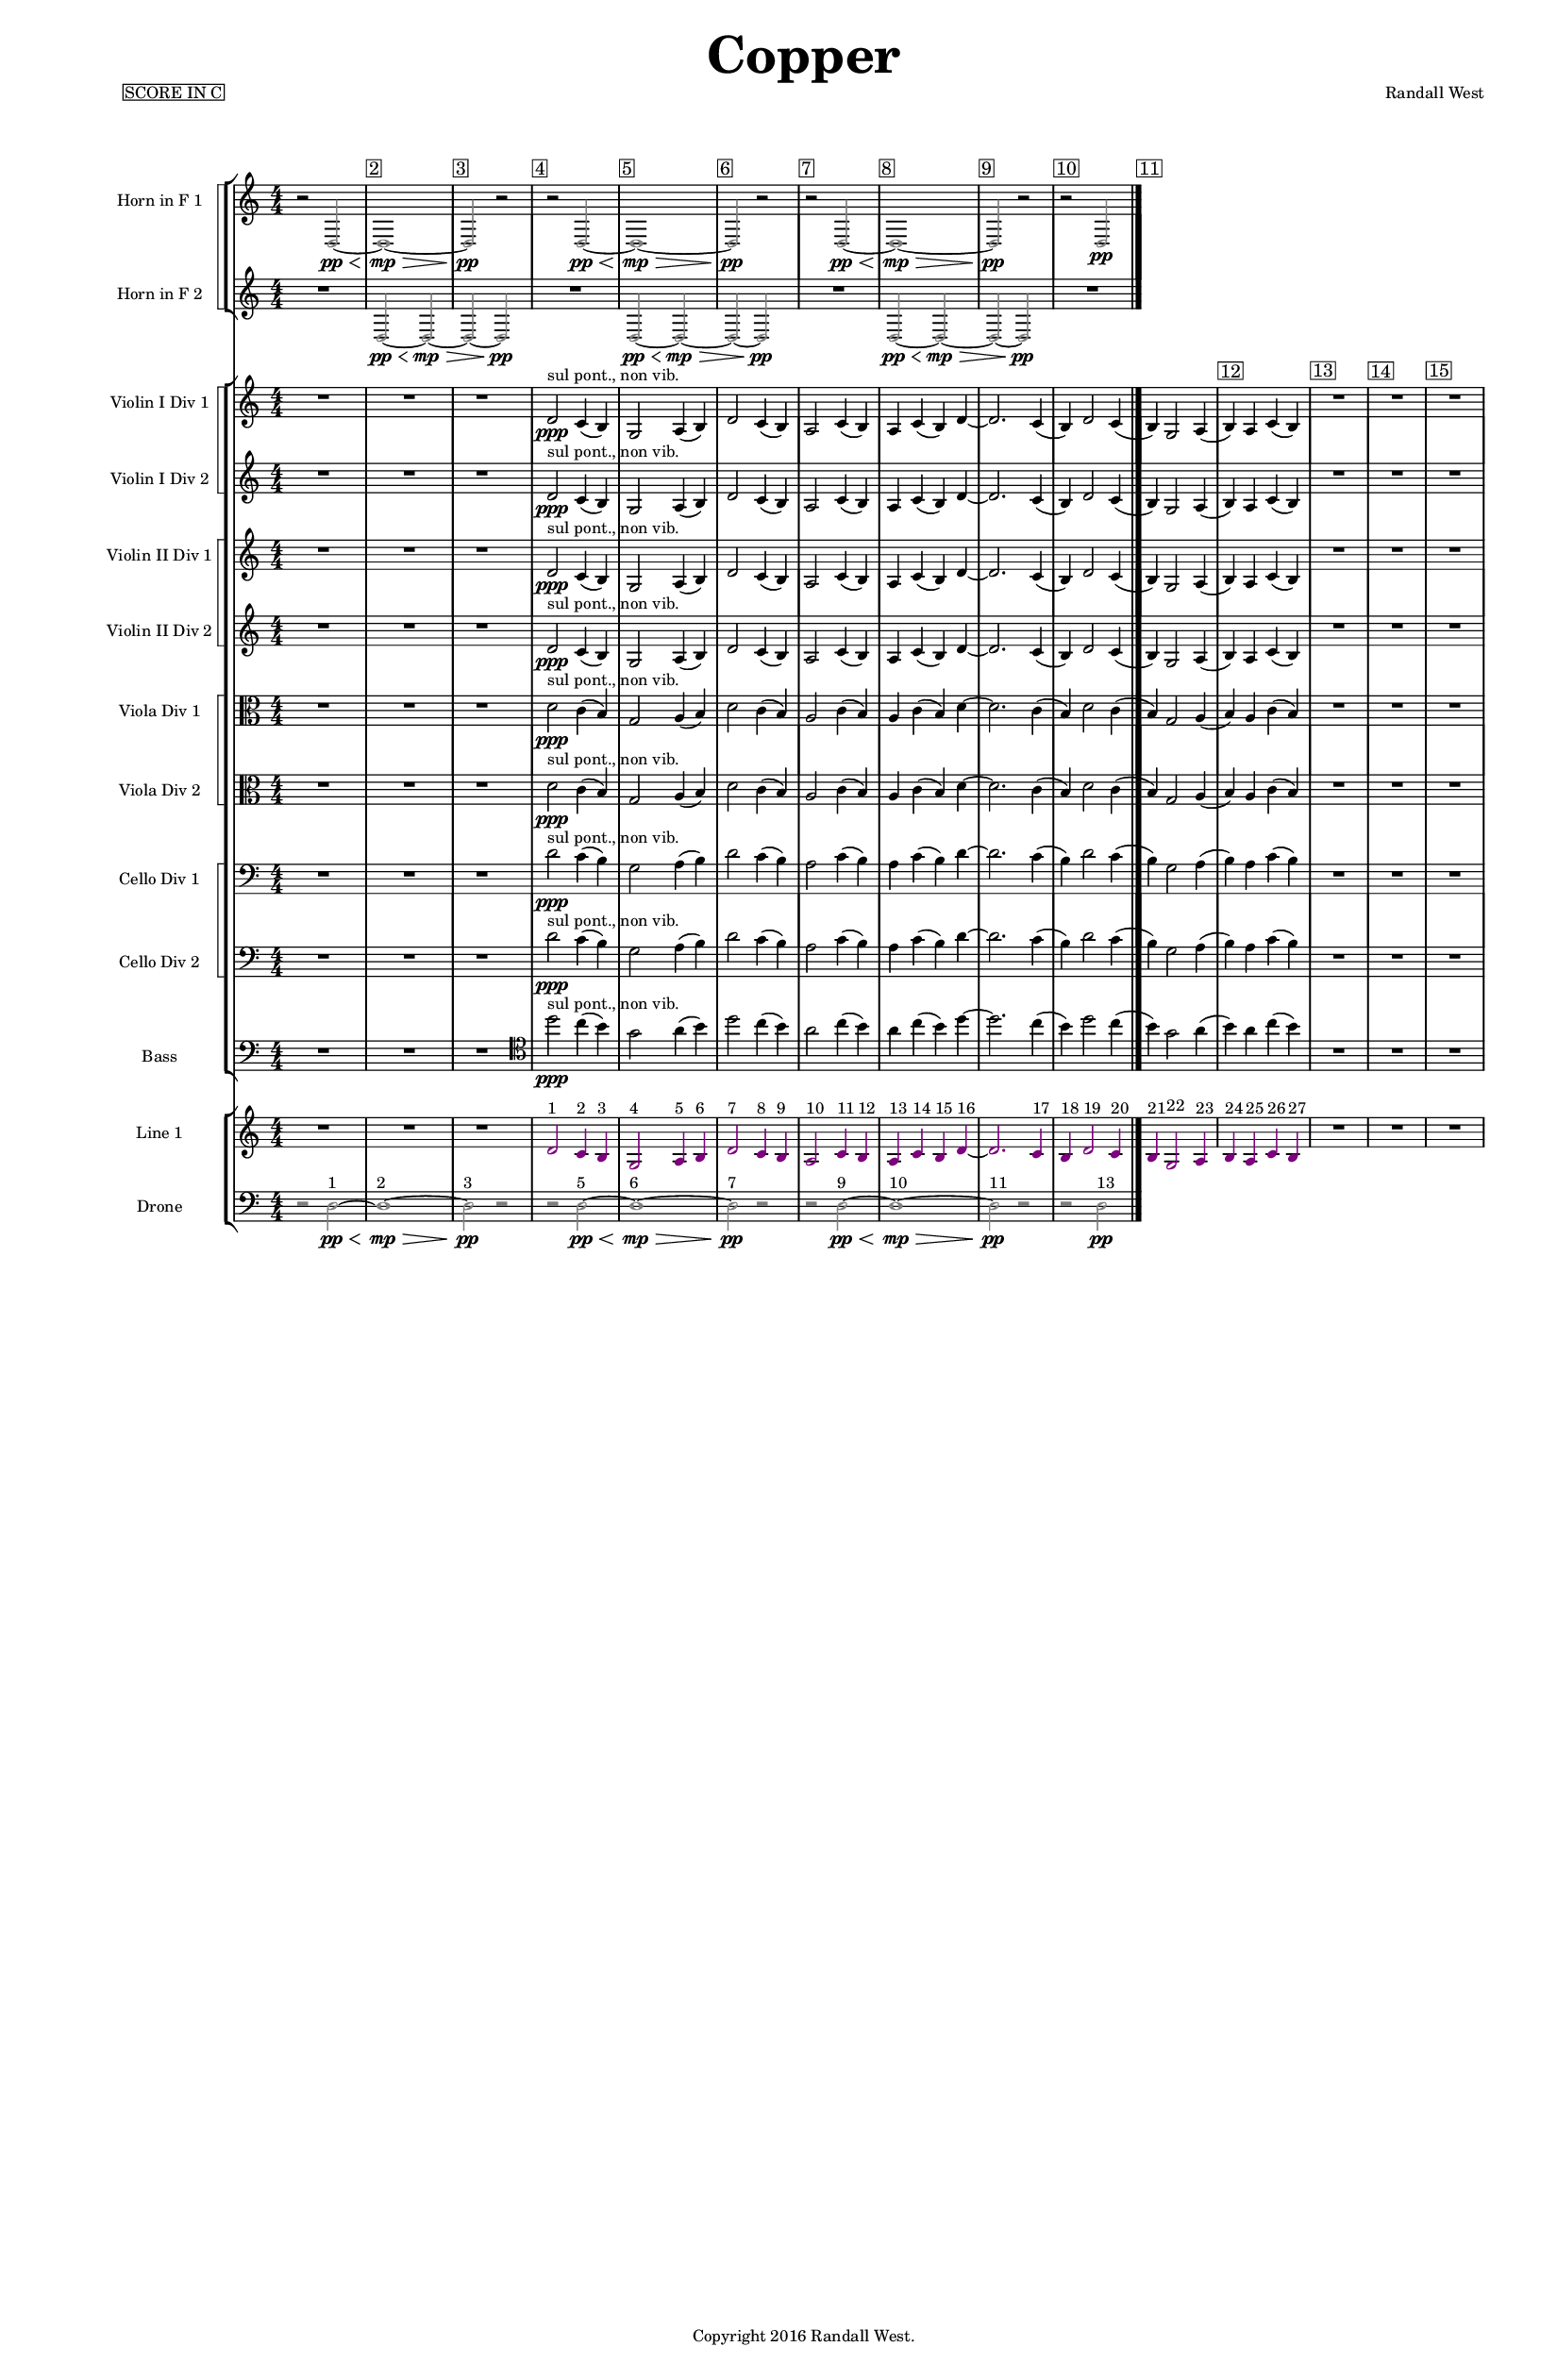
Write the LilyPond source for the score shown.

% 2016-09-24 23:53

\version "2.18.2"
\language "english"

#(set-default-paper-size "tabloid" 'portrait)
#(set-global-staff-size 14.9)

\header {
    composer = "Randall West"
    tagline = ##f
    poet = \markup { \box "SCORE IN C" } %HACKY WAY TO GET SCORE IN C IN THERE !!!!!!
    title = \markup {
        \column {
            \center-align {
                \fontsize #6 {
                    "Copper"
                }
            }
        }
    }
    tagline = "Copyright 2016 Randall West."
}

\paper {
    #(set-paper-size "tabloid")
    %#(set-paper-size "letter")
    left-margin = 22\mm
    system-separator-markup = \slashSeparator
    markup-system-spacing = #'(
        (basic-distance . 0)
        (minimum-distance . 0)
        (padding . 8)
        (stretchability . 0)
    )
    system-system-spacing = #'(
        (basic-distance . 12)
        (minimum-distance . 18)
        (padding . 12)
        (stretchability . 20)
    )
}

\layout {
    \set Score.markFormatter = #format-mark-circle-letters 
    \context {        
        \Score
        
        % \remove "Bar_number_engraver"
        \override BarNumber #'break-visibility = #'#(#f #t #t)
        \override BarNumber #'font-size = #1.2
        \override BarNumber  #'stencil = #(make-stencil-boxer 0.1 0.25 ly:text-interface::print)
        
        \override RehearsalMark #'font-size = #6

    }
    \context {
        \Staff \RemoveEmptyStaves
        \override VerticalAxisGroup #'remove-first = ##t % NOTE: comment this out to show staves on first page
        \override Hairpin #'minimum-length = #6
    }
    \context {
        \RhythmicStaff \RemoveEmptyStaves
        \override VerticalAxisGroup #'remove-first = ##t % NOTE: comment this out to show staves on first page
        \override Hairpin #'minimum-length = #6
    }
    % \context {
    %     \Dynamics
    %     \consists #Measure_counter_engraver
    %     \override MeasureCounter.direction = #DOWN
    %     \override MeasureCounter.font-encoding = #'latin1
    %     \override MeasureCounter.font-shape = #'italic
    %     % to control the distance of the Dynamics context from the staff:
    %     \override VerticalAxisGroup.nonstaff-relatedstaff-spacing.padding = #3
    %     \override MeasureCounter.font-size = #1.2
    %     % NOTE... below causes an error... why?
    %     % \override MeasureCounter.stencil = #(make-stencil-boxer 0.1 0.25 ly:text-interface::print)
    % }
}


\header {}

\layout {}

\paper {}

\score {
    \new Score <<
        \new StaffGroup <<
            \new StaffGroup \with {
                systemStartDelimiter = #'SystemStartSquare
            } <<
                \new Staff {
                    \set Staff.instrumentName = \markup { "Flute 1" }
                    \set Staff.shortInstrumentName = \markup { Fl.1 }
                    \time 4/4
                    {
                        \numericTimeSignature
                        \accidentalStyle modern-cautionary
                        R1 * 12
                    }
                }
                \new Staff {
                    \set Staff.instrumentName = \markup { "Flute 2" }
                    \set Staff.shortInstrumentName = \markup { Fl.2 }
                    \time 4/4
                    {
                        \numericTimeSignature
                        \accidentalStyle modern-cautionary
                        R1 * 12
                    }
                }
                \new Staff {
                    \set Staff.instrumentName = \markup { "Flute 3" }
                    \set Staff.shortInstrumentName = \markup { Fl.3 }
                    \time 4/4
                    {
                        \numericTimeSignature
                        \accidentalStyle modern-cautionary
                        R1 * 12
                    }
                }
            >>
            \new StaffGroup \with {
                systemStartDelimiter = #'SystemStartSquare
            } <<
                \new Staff {
                    \set Staff.instrumentName = \markup { "Oboe 1" }
                    \set Staff.shortInstrumentName = \markup { Ob.1 }
                    \time 4/4
                    {
                        \numericTimeSignature
                        \accidentalStyle modern-cautionary
                        R1 * 12
                    }
                }
                \new Staff {
                    \set Staff.instrumentName = \markup { "Oboe 2" }
                    \set Staff.shortInstrumentName = \markup { Ob.2 }
                    \time 4/4
                    {
                        \numericTimeSignature
                        \accidentalStyle modern-cautionary
                        R1 * 12
                    }
                }
            >>
            \new StaffGroup \with {
                systemStartDelimiter = #'SystemStartSquare
            } <<
                \new Staff {
                    \set Staff.instrumentName = \markup { "Clarinet 1" }
                    \set Staff.shortInstrumentName = \markup { Cl.1 }
                    \time 4/4
                    {
                        \numericTimeSignature
                        \accidentalStyle modern-cautionary
                        R1 * 12
                    }
                }
                \new Staff {
                    \set Staff.instrumentName = \markup { "Clarinet 2" }
                    \set Staff.shortInstrumentName = \markup { Cl.2 }
                    \time 4/4
                    {
                        \numericTimeSignature
                        \accidentalStyle modern-cautionary
                        R1 * 12
                    }
                }
            >>
            \new StaffGroup \with {
                systemStartDelimiter = #'SystemStartSquare
            } <<
                \new Staff {
                    \clef "bass"
                    \set Staff.instrumentName = \markup { "Bassoon 1" }
                    \set Staff.shortInstrumentName = \markup { Bsn.1 }
                    \time 4/4
                    {
                        \numericTimeSignature
                        \accidentalStyle modern-cautionary
                        R1 * 12
                    }
                }
                \new Staff {
                    \clef "bass"
                    \set Staff.instrumentName = \markup { "Bassoon 2" }
                    \set Staff.shortInstrumentName = \markup { Bsn.2 }
                    \time 4/4
                    {
                        \numericTimeSignature
                        \accidentalStyle modern-cautionary
                        R1 * 12
                    }
                }
            >>
        >>
        \new StaffGroup <<
            \new StaffGroup \with {
                systemStartDelimiter = #'SystemStartSquare
            } <<
                \new Staff {
                    \set Staff.instrumentName = \markup { "Horn in F 1" }
                    \set Staff.shortInstrumentName = \markup { Hn.1 }
                    \time 4/4
                    {
                        \numericTimeSignature
                        \accidentalStyle modern-cautionary
                        r2
                        \once \override Accidental.color = #grey
                        \once \override Beam.color = #grey
                        \once \override Dots.color = #grey
                        \once \override NoteHead.color = #grey
                        \once \override Stem.color = #grey
                        d2 \pp ~ \<
                        \once \override Accidental.color = #grey
                        \once \override Beam.color = #grey
                        \once \override Dots.color = #grey
                        \once \override NoteHead.color = #grey
                        \once \override Stem.color = #grey
                        d1 \mp ~ \>
                        \once \override Accidental.color = #grey
                        \once \override Beam.color = #grey
                        \once \override Dots.color = #grey
                        \once \override NoteHead.color = #grey
                        \once \override Stem.color = #grey
                        d2 \pp
                        r2
                        r2
                        \once \override Accidental.color = #grey
                        \once \override Beam.color = #grey
                        \once \override Dots.color = #grey
                        \once \override NoteHead.color = #grey
                        \once \override Stem.color = #grey
                        d2 \pp ~ \<
                        \once \override Accidental.color = #grey
                        \once \override Beam.color = #grey
                        \once \override Dots.color = #grey
                        \once \override NoteHead.color = #grey
                        \once \override Stem.color = #grey
                        d1 \mp ~ \>
                        \once \override Accidental.color = #grey
                        \once \override Beam.color = #grey
                        \once \override Dots.color = #grey
                        \once \override NoteHead.color = #grey
                        \once \override Stem.color = #grey
                        d2 \pp
                        r2
                        r2
                        \once \override Accidental.color = #grey
                        \once \override Beam.color = #grey
                        \once \override Dots.color = #grey
                        \once \override NoteHead.color = #grey
                        \once \override Stem.color = #grey
                        d2 \pp ~ \<
                        \once \override Accidental.color = #grey
                        \once \override Beam.color = #grey
                        \once \override Dots.color = #grey
                        \once \override NoteHead.color = #grey
                        \once \override Stem.color = #grey
                        d1 \mp ~ \>
                        \once \override Accidental.color = #grey
                        \once \override Beam.color = #grey
                        \once \override Dots.color = #grey
                        \once \override NoteHead.color = #grey
                        \once \override Stem.color = #grey
                        d2 \pp
                        r2
                        r2
                        \once \override Accidental.color = #grey
                        \once \override Beam.color = #grey
                        \once \override Dots.color = #grey
                        \once \override NoteHead.color = #grey
                        \once \override Stem.color = #grey
                        d2 \pp
                    }
                }
                \new Staff {
                    \set Staff.instrumentName = \markup { "Horn in F 2" }
                    \set Staff.shortInstrumentName = \markup { Hn.2 }
                    \time 4/4
                    {
                        \numericTimeSignature
                        \accidentalStyle modern-cautionary
                        {
                            R1 * 1
                        }
                        \once \override Accidental.color = #grey
                        \once \override Beam.color = #grey
                        \once \override Dots.color = #grey
                        \once \override NoteHead.color = #grey
                        \once \override Stem.color = #grey
                        d2 \pp ~ \<
                        \once \override Accidental.color = #grey
                        \once \override Beam.color = #grey
                        \once \override Dots.color = #grey
                        \once \override NoteHead.color = #grey
                        \once \override Stem.color = #grey
                        d2 \mp ~ ~ \>
                        \once \override Accidental.color = #grey
                        \once \override Beam.color = #grey
                        \once \override Dots.color = #grey
                        \once \override NoteHead.color = #grey
                        \once \override Stem.color = #grey
                        d2 ~
                        \once \override Accidental.color = #grey
                        \once \override Beam.color = #grey
                        \once \override Dots.color = #grey
                        \once \override NoteHead.color = #grey
                        \once \override Stem.color = #grey
                        d2 \pp
                        {
                            R1 * 1
                        }
                        \once \override Accidental.color = #grey
                        \once \override Beam.color = #grey
                        \once \override Dots.color = #grey
                        \once \override NoteHead.color = #grey
                        \once \override Stem.color = #grey
                        d2 \pp ~ \<
                        \once \override Accidental.color = #grey
                        \once \override Beam.color = #grey
                        \once \override Dots.color = #grey
                        \once \override NoteHead.color = #grey
                        \once \override Stem.color = #grey
                        d2 \mp ~ ~ \>
                        \once \override Accidental.color = #grey
                        \once \override Beam.color = #grey
                        \once \override Dots.color = #grey
                        \once \override NoteHead.color = #grey
                        \once \override Stem.color = #grey
                        d2 ~
                        \once \override Accidental.color = #grey
                        \once \override Beam.color = #grey
                        \once \override Dots.color = #grey
                        \once \override NoteHead.color = #grey
                        \once \override Stem.color = #grey
                        d2 \pp
                        {
                            R1 * 1
                        }
                        \once \override Accidental.color = #grey
                        \once \override Beam.color = #grey
                        \once \override Dots.color = #grey
                        \once \override NoteHead.color = #grey
                        \once \override Stem.color = #grey
                        d2 \pp ~ \<
                        \once \override Accidental.color = #grey
                        \once \override Beam.color = #grey
                        \once \override Dots.color = #grey
                        \once \override NoteHead.color = #grey
                        \once \override Stem.color = #grey
                        d2 \mp ~ ~ \>
                        \once \override Accidental.color = #grey
                        \once \override Beam.color = #grey
                        \once \override Dots.color = #grey
                        \once \override NoteHead.color = #grey
                        \once \override Stem.color = #grey
                        d2 ~
                        \once \override Accidental.color = #grey
                        \once \override Beam.color = #grey
                        \once \override Dots.color = #grey
                        \once \override NoteHead.color = #grey
                        \once \override Stem.color = #grey
                        d2 \pp
                        {
                            R1 * 1
                        }
                    }
                }
            >>
            \new StaffGroup \with {
                systemStartDelimiter = #'SystemStartSquare
            } <<
                \new Staff {
                    \set Staff.instrumentName = \markup { "Trumpet in C 1" }
                    \set Staff.shortInstrumentName = \markup { Tpt.1 }
                    \time 4/4
                    {
                        \numericTimeSignature
                        \accidentalStyle modern-cautionary
                        R1 * 12
                    }
                }
                \new Staff {
                    \set Staff.instrumentName = \markup { "Trumpet in C 2" }
                    \set Staff.shortInstrumentName = \markup { Tpt.2 }
                    \time 4/4
                    {
                        \numericTimeSignature
                        \accidentalStyle modern-cautionary
                        R1 * 12
                    }
                }
            >>
            \new StaffGroup \with {
                systemStartDelimiter = #'SystemStartSquare
            } <<
                \new Staff {
                    \clef "bass"
                    \set Staff.instrumentName = \markup { "Tenor Trombone 1" }
                    \set Staff.shortInstrumentName = \markup { Tbn.1 }
                    \time 4/4
                    {
                        \numericTimeSignature
                        \accidentalStyle modern-cautionary
                        R1 * 12
                    }
                }
                \new Staff {
                    \clef "bass"
                    \set Staff.instrumentName = \markup { "Tenor Trombone 2" }
                    \set Staff.shortInstrumentName = \markup { Tbn.2 }
                    \time 4/4
                    {
                        \numericTimeSignature
                        \accidentalStyle modern-cautionary
                        R1 * 12
                    }
                }
            >>
            \new Staff {
                \clef "bass"
                \set Staff.instrumentName = \markup { Tuba }
                \set Staff.shortInstrumentName = \markup { Tba }
                \time 4/4
                {
                    \numericTimeSignature
                    \accidentalStyle modern-cautionary
                    R1 * 12
                }
            }
        >>
        \new Staff {
            \clef "bass"
            \set Staff.instrumentName = \markup { Timpani }
            \set Staff.shortInstrumentName = \markup { Timp }
            \time 4/4
            {
                \numericTimeSignature
                \accidentalStyle modern-cautionary
                R1 * 12
            }
        }
        \new StaffGroup <<
            \new RhythmicStaff {
                \clef "percussion"
                \set Staff.instrumentName = \markup { "Percussion 1" }
                \set Staff.shortInstrumentName = \markup { Perc.1 }
                \time 4/4
                {
                    \numericTimeSignature
                    \accidentalStyle modern-cautionary
                    R1 * 12
                }
            }
            \new StaffGroup \with {
                systemStartDelimiter = #'SystemStartSquare
            } <<
                \new RhythmicStaff {
                    \clef "percussion"
                    \set Staff.instrumentName = \markup { "Percussion 2" }
                    \set Staff.shortInstrumentName = \markup { Perc.2 }
                    \time 4/4
                    {
                        \numericTimeSignature
                        \accidentalStyle modern-cautionary
                        R1 * 12
                    }
                }
                \new Staff {
                    \set Staff.instrumentName = \markup { "Perc. 2 - Vibraphone" }
                    \set Staff.shortInstrumentName = \markup { Vib. }
                    \time 4/4
                    {
                        \numericTimeSignature
                        \accidentalStyle modern-cautionary
                        R1 * 12
                    }
                }
            >>
        >>
        \new PianoStaff <<
            \set PianoStaff.instrumentName = \markup { Harp }
            \set PianoStaff.shortInstrumentName = \markup { Hp. }
            \new Staff {
                \time 4/4
                {
                    \numericTimeSignature
                    \accidentalStyle modern-cautionary
                    R1 * 12
                }
            }
            \new Staff {
                \clef "bass"
                \time 4/4
                {
                    \numericTimeSignature
                    \accidentalStyle modern-cautionary
                    R1 * 12
                }
            }
        >>
        \new PianoStaff <<
            \set PianoStaff.instrumentName = \markup { Piano }
            \set PianoStaff.shortInstrumentName = \markup { Pno. }
            \new Staff {
                \time 4/4
                {
                    \numericTimeSignature
                    \accidentalStyle modern-cautionary
                    R1 * 12
                }
            }
            \new Staff {
                \clef "bass"
                \time 4/4
                {
                    \numericTimeSignature
                    \accidentalStyle modern-cautionary
                    R1 * 12
                }
            }
        >>
        \new StaffGroup <<
            \new StaffGroup \with {
                systemStartDelimiter = #'SystemStartSquare
            } <<
                \new Staff {
                    \set Staff.instrumentName = \markup { "Violin I Div 1" }
                    \set Staff.shortInstrumentName = \markup { Vln.I.1 }
                    \time 4/4
                    {
                        \numericTimeSignature
                        \accidentalStyle modern-cautionary
                        {
                            R1 * 3
                        }
                        d'2 \ppp ^ \markup { "sul pont., non vib." }
                        c'4 (
                        b4 )
                        g2
                        a4 (
                        b4 )
                        d'2
                        c'4 (
                        b4 )
                        a2
                        c'4 (
                        b4 )
                        a4
                        c'4 (
                        b4 )
                        d'4 ~
                        d'2.
                        c'4 (
                        b4 )
                        d'2
                        c'4 (
                        b4 )
                        g2
                        a4 (
                        b4 )
                        a4
                        c'4 (
                        b4 )
                        {
                            R1 * 3
                        }
                    }
                }
                \new Staff {
                    \set Staff.instrumentName = \markup { "Violin I Div 2" }
                    \set Staff.shortInstrumentName = \markup { Vln.I.2 }
                    \time 4/4
                    {
                        \numericTimeSignature
                        \accidentalStyle modern-cautionary
                        {
                            R1 * 3
                        }
                        d'2 \ppp ^ \markup { "sul pont., non vib." }
                        c'4 (
                        b4 )
                        g2
                        a4 (
                        b4 )
                        d'2
                        c'4 (
                        b4 )
                        a2
                        c'4 (
                        b4 )
                        a4
                        c'4 (
                        b4 )
                        d'4 ~
                        d'2.
                        c'4 (
                        b4 )
                        d'2
                        c'4 (
                        b4 )
                        g2
                        a4 (
                        b4 )
                        a4
                        c'4 (
                        b4 )
                        {
                            R1 * 3
                        }
                    }
                }
            >>
            \new StaffGroup \with {
                systemStartDelimiter = #'SystemStartSquare
            } <<
                \new Staff {
                    \set Staff.instrumentName = \markup { "Violin II Div 1" }
                    \set Staff.shortInstrumentName = \markup { Vln.II.1 }
                    \time 4/4
                    {
                        \numericTimeSignature
                        \accidentalStyle modern-cautionary
                        {
                            R1 * 3
                        }
                        d'2 \ppp ^ \markup { "sul pont., non vib." }
                        c'4 (
                        b4 )
                        g2
                        a4 (
                        b4 )
                        d'2
                        c'4 (
                        b4 )
                        a2
                        c'4 (
                        b4 )
                        a4
                        c'4 (
                        b4 )
                        d'4 ~
                        d'2.
                        c'4 (
                        b4 )
                        d'2
                        c'4 (
                        b4 )
                        g2
                        a4 (
                        b4 )
                        a4
                        c'4 (
                        b4 )
                        {
                            R1 * 3
                        }
                    }
                }
                \new Staff {
                    \set Staff.instrumentName = \markup { "Violin II Div 2" }
                    \set Staff.shortInstrumentName = \markup { Vln.II.2 }
                    \time 4/4
                    {
                        \numericTimeSignature
                        \accidentalStyle modern-cautionary
                        {
                            R1 * 3
                        }
                        d'2 \ppp ^ \markup { "sul pont., non vib." }
                        c'4 (
                        b4 )
                        g2
                        a4 (
                        b4 )
                        d'2
                        c'4 (
                        b4 )
                        a2
                        c'4 (
                        b4 )
                        a4
                        c'4 (
                        b4 )
                        d'4 ~
                        d'2.
                        c'4 (
                        b4 )
                        d'2
                        c'4 (
                        b4 )
                        g2
                        a4 (
                        b4 )
                        a4
                        c'4 (
                        b4 )
                        {
                            R1 * 3
                        }
                    }
                }
            >>
            \new StaffGroup \with {
                systemStartDelimiter = #'SystemStartSquare
            } <<
                \new Staff {
                    \clef "alto"
                    \set Staff.instrumentName = \markup { "Viola Div 1" }
                    \set Staff.shortInstrumentName = \markup { Vla.1 }
                    \time 4/4
                    {
                        \numericTimeSignature
                        \accidentalStyle modern-cautionary
                        {
                            R1 * 3
                        }
                        d'2 \ppp ^ \markup { "sul pont., non vib." }
                        c'4 (
                        b4 )
                        g2
                        a4 (
                        b4 )
                        d'2
                        c'4 (
                        b4 )
                        a2
                        c'4 (
                        b4 )
                        a4
                        c'4 (
                        b4 )
                        d'4 ~
                        d'2.
                        c'4 (
                        b4 )
                        d'2
                        c'4 (
                        b4 )
                        g2
                        a4 (
                        b4 )
                        a4
                        c'4 (
                        b4 )
                        {
                            R1 * 3
                        }
                    }
                }
                \new Staff {
                    \clef "alto"
                    \set Staff.instrumentName = \markup { "Viola Div 2" }
                    \set Staff.shortInstrumentName = \markup { Vla.2 }
                    \time 4/4
                    {
                        \numericTimeSignature
                        \accidentalStyle modern-cautionary
                        {
                            R1 * 3
                        }
                        d'2 \ppp ^ \markup { "sul pont., non vib." }
                        c'4 (
                        b4 )
                        g2
                        a4 (
                        b4 )
                        d'2
                        c'4 (
                        b4 )
                        a2
                        c'4 (
                        b4 )
                        a4
                        c'4 (
                        b4 )
                        d'4 ~
                        d'2.
                        c'4 (
                        b4 )
                        d'2
                        c'4 (
                        b4 )
                        g2
                        a4 (
                        b4 )
                        a4
                        c'4 (
                        b4 )
                        {
                            R1 * 3
                        }
                    }
                }
            >>
            \new StaffGroup \with {
                systemStartDelimiter = #'SystemStartSquare
            } <<
                \new Staff {
                    \clef "bass"
                    \set Staff.instrumentName = \markup { "Cello Div 1" }
                    \set Staff.shortInstrumentName = \markup { Vc.1 }
                    \time 4/4
                    {
                        \numericTimeSignature
                        \accidentalStyle modern-cautionary
                        {
                            R1 * 3
                        }
                        d'2 \ppp ^ \markup { "sul pont., non vib." }
                        c'4 (
                        b4 )
                        g2
                        a4 (
                        b4 )
                        d'2
                        c'4 (
                        b4 )
                        a2
                        c'4 (
                        b4 )
                        a4
                        c'4 (
                        b4 )
                        d'4 ~
                        d'2.
                        c'4 (
                        b4 )
                        d'2
                        c'4 (
                        b4 )
                        g2
                        a4 (
                        b4 )
                        a4
                        c'4 (
                        b4 )
                        {
                            R1 * 3
                        }
                    }
                }
                \new Staff {
                    \clef "bass"
                    \set Staff.instrumentName = \markup { "Cello Div 2" }
                    \set Staff.shortInstrumentName = \markup { Vc.2 }
                    \time 4/4
                    {
                        \numericTimeSignature
                        \accidentalStyle modern-cautionary
                        {
                            R1 * 3
                        }
                        d'2 \ppp ^ \markup { "sul pont., non vib." }
                        c'4 (
                        b4 )
                        g2
                        a4 (
                        b4 )
                        d'2
                        c'4 (
                        b4 )
                        a2
                        c'4 (
                        b4 )
                        a4
                        c'4 (
                        b4 )
                        d'4 ~
                        d'2.
                        c'4 (
                        b4 )
                        d'2
                        c'4 (
                        b4 )
                        g2
                        a4 (
                        b4 )
                        a4
                        c'4 (
                        b4 )
                        {
                            R1 * 3
                        }
                    }
                }
            >>
            \new Staff {
                \clef "bass"
                \set Staff.instrumentName = \markup { Bass }
                \set Staff.shortInstrumentName = \markup { Cb }
                \time 4/4
                {
                    \numericTimeSignature
                    \accidentalStyle modern-cautionary
                    {
                        R1 * 3
                    }
                    \clef tenor
                    d''2 \ppp ^ \markup { "sul pont., non vib." }
                    c''4 (
                    b'4 )
                    g'2
                    a'4 (
                    b'4 )
                    d''2
                    c''4 (
                    b'4 )
                    a'2
                    c''4 (
                    b'4 )
                    a'4
                    c''4 (
                    b'4 )
                    d''4 ~
                    d''2.
                    c''4 (
                    b'4 )
                    d''2
                    c''4 (
                    b'4 )
                    g'2
                    a'4 (
                    b'4 )
                    a'4
                    c''4 (
                    b'4 )
                    {
                        R1 * 3
                    }
                }
            }
        >>
        \new StaffGroup <<
            \new Staff {
                \set Staff.instrumentName = \markup { "Line 1" }
                \set Staff.shortInstrumentName = \markup { 1: }
                \time 4/4
                {
                    \numericTimeSignature
                    \accidentalStyle modern-cautionary
                    {
                        R1 * 3
                    }
                    \once \override Accidental.color = #darkmagenta
                    \once \override Beam.color = #darkmagenta
                    \once \override Dots.color = #darkmagenta
                    \once \override NoteHead.color = #darkmagenta
                    \once \override Stem.color = #darkmagenta
                    d'2 ^ \markup { 1 }
                    \once \override Accidental.color = #darkmagenta
                    \once \override Beam.color = #darkmagenta
                    \once \override Dots.color = #darkmagenta
                    \once \override NoteHead.color = #darkmagenta
                    \once \override Stem.color = #darkmagenta
                    c'4 ^ \markup { 2 }
                    \once \override Accidental.color = #darkmagenta
                    \once \override Beam.color = #darkmagenta
                    \once \override Dots.color = #darkmagenta
                    \once \override NoteHead.color = #darkmagenta
                    \once \override Stem.color = #darkmagenta
                    b4 ^ \markup { 3 }
                    \once \override Accidental.color = #darkmagenta
                    \once \override Beam.color = #darkmagenta
                    \once \override Dots.color = #darkmagenta
                    \once \override NoteHead.color = #darkmagenta
                    \once \override Stem.color = #darkmagenta
                    g2 ^ \markup { 4 }
                    \once \override Accidental.color = #darkmagenta
                    \once \override Beam.color = #darkmagenta
                    \once \override Dots.color = #darkmagenta
                    \once \override NoteHead.color = #darkmagenta
                    \once \override Stem.color = #darkmagenta
                    a4 ^ \markup { 5 }
                    \once \override Accidental.color = #darkmagenta
                    \once \override Beam.color = #darkmagenta
                    \once \override Dots.color = #darkmagenta
                    \once \override NoteHead.color = #darkmagenta
                    \once \override Stem.color = #darkmagenta
                    b4 ^ \markup { 6 }
                    \once \override Accidental.color = #darkmagenta
                    \once \override Beam.color = #darkmagenta
                    \once \override Dots.color = #darkmagenta
                    \once \override NoteHead.color = #darkmagenta
                    \once \override Stem.color = #darkmagenta
                    d'2 ^ \markup { 7 }
                    \once \override Accidental.color = #darkmagenta
                    \once \override Beam.color = #darkmagenta
                    \once \override Dots.color = #darkmagenta
                    \once \override NoteHead.color = #darkmagenta
                    \once \override Stem.color = #darkmagenta
                    c'4 ^ \markup { 8 }
                    \once \override Accidental.color = #darkmagenta
                    \once \override Beam.color = #darkmagenta
                    \once \override Dots.color = #darkmagenta
                    \once \override NoteHead.color = #darkmagenta
                    \once \override Stem.color = #darkmagenta
                    b4 ^ \markup { 9 }
                    \once \override Accidental.color = #darkmagenta
                    \once \override Beam.color = #darkmagenta
                    \once \override Dots.color = #darkmagenta
                    \once \override NoteHead.color = #darkmagenta
                    \once \override Stem.color = #darkmagenta
                    a2 ^ \markup { 10 }
                    \once \override Accidental.color = #darkmagenta
                    \once \override Beam.color = #darkmagenta
                    \once \override Dots.color = #darkmagenta
                    \once \override NoteHead.color = #darkmagenta
                    \once \override Stem.color = #darkmagenta
                    c'4 ^ \markup { 11 }
                    \once \override Accidental.color = #darkmagenta
                    \once \override Beam.color = #darkmagenta
                    \once \override Dots.color = #darkmagenta
                    \once \override NoteHead.color = #darkmagenta
                    \once \override Stem.color = #darkmagenta
                    b4 ^ \markup { 12 }
                    \once \override Accidental.color = #darkmagenta
                    \once \override Beam.color = #darkmagenta
                    \once \override Dots.color = #darkmagenta
                    \once \override NoteHead.color = #darkmagenta
                    \once \override Stem.color = #darkmagenta
                    a4 ^ \markup { 13 }
                    \once \override Accidental.color = #darkmagenta
                    \once \override Beam.color = #darkmagenta
                    \once \override Dots.color = #darkmagenta
                    \once \override NoteHead.color = #darkmagenta
                    \once \override Stem.color = #darkmagenta
                    c'4 ^ \markup { 14 }
                    \once \override Accidental.color = #darkmagenta
                    \once \override Beam.color = #darkmagenta
                    \once \override Dots.color = #darkmagenta
                    \once \override NoteHead.color = #darkmagenta
                    \once \override Stem.color = #darkmagenta
                    b4 ^ \markup { 15 }
                    \once \override Accidental.color = #darkmagenta
                    \once \override Beam.color = #darkmagenta
                    \once \override Dots.color = #darkmagenta
                    \once \override NoteHead.color = #darkmagenta
                    \once \override Stem.color = #darkmagenta
                    d'4 ~ ^ \markup { 16 }
                    \once \override Accidental.color = #darkmagenta
                    \once \override Beam.color = #darkmagenta
                    \once \override Dots.color = #darkmagenta
                    \once \override NoteHead.color = #darkmagenta
                    \once \override Stem.color = #darkmagenta
                    d'2.
                    \once \override Accidental.color = #darkmagenta
                    \once \override Beam.color = #darkmagenta
                    \once \override Dots.color = #darkmagenta
                    \once \override NoteHead.color = #darkmagenta
                    \once \override Stem.color = #darkmagenta
                    c'4 ^ \markup { 17 }
                    \once \override Accidental.color = #darkmagenta
                    \once \override Beam.color = #darkmagenta
                    \once \override Dots.color = #darkmagenta
                    \once \override NoteHead.color = #darkmagenta
                    \once \override Stem.color = #darkmagenta
                    b4 ^ \markup { 18 }
                    \once \override Accidental.color = #darkmagenta
                    \once \override Beam.color = #darkmagenta
                    \once \override Dots.color = #darkmagenta
                    \once \override NoteHead.color = #darkmagenta
                    \once \override Stem.color = #darkmagenta
                    d'2 ^ \markup { 19 }
                    \once \override Accidental.color = #darkmagenta
                    \once \override Beam.color = #darkmagenta
                    \once \override Dots.color = #darkmagenta
                    \once \override NoteHead.color = #darkmagenta
                    \once \override Stem.color = #darkmagenta
                    c'4 ^ \markup { 20 }
                    \once \override Accidental.color = #darkmagenta
                    \once \override Beam.color = #darkmagenta
                    \once \override Dots.color = #darkmagenta
                    \once \override NoteHead.color = #darkmagenta
                    \once \override Stem.color = #darkmagenta
                    b4 ^ \markup { 21 }
                    \once \override Accidental.color = #darkmagenta
                    \once \override Beam.color = #darkmagenta
                    \once \override Dots.color = #darkmagenta
                    \once \override NoteHead.color = #darkmagenta
                    \once \override Stem.color = #darkmagenta
                    g2 ^ \markup { 22 }
                    \once \override Accidental.color = #darkmagenta
                    \once \override Beam.color = #darkmagenta
                    \once \override Dots.color = #darkmagenta
                    \once \override NoteHead.color = #darkmagenta
                    \once \override Stem.color = #darkmagenta
                    a4 ^ \markup { 23 }
                    \once \override Accidental.color = #darkmagenta
                    \once \override Beam.color = #darkmagenta
                    \once \override Dots.color = #darkmagenta
                    \once \override NoteHead.color = #darkmagenta
                    \once \override Stem.color = #darkmagenta
                    b4 ^ \markup { 24 }
                    \once \override Accidental.color = #darkmagenta
                    \once \override Beam.color = #darkmagenta
                    \once \override Dots.color = #darkmagenta
                    \once \override NoteHead.color = #darkmagenta
                    \once \override Stem.color = #darkmagenta
                    a4 ^ \markup { 25 }
                    \once \override Accidental.color = #darkmagenta
                    \once \override Beam.color = #darkmagenta
                    \once \override Dots.color = #darkmagenta
                    \once \override NoteHead.color = #darkmagenta
                    \once \override Stem.color = #darkmagenta
                    c'4 ^ \markup { 26 }
                    \once \override Accidental.color = #darkmagenta
                    \once \override Beam.color = #darkmagenta
                    \once \override Dots.color = #darkmagenta
                    \once \override NoteHead.color = #darkmagenta
                    \once \override Stem.color = #darkmagenta
                    b4 ^ \markup { 27 }
                    {
                        R1 * 3
                    }
                }
            }
            \new Staff {
                \set Staff.instrumentName = \markup { "Line 2" }
                \set Staff.shortInstrumentName = \markup { 2: }
                {
                    \accidentalStyle modern-cautionary
                    R1 * 12
                }
            }
            \new Staff {
                \set Staff.instrumentName = \markup { "Line 3" }
                \set Staff.shortInstrumentName = \markup { 3: }
                {
                    \accidentalStyle modern-cautionary
                    R1 * 12
                }
            }
            \new Staff {
                \set Staff.instrumentName = \markup { "Line 4" }
                \set Staff.shortInstrumentName = \markup { 4: }
                {
                    \accidentalStyle modern-cautionary
                    R1 * 12
                }
            }
            \new Staff {
                \set Staff.instrumentName = \markup { "Line 5" }
                \set Staff.shortInstrumentName = \markup { 5: }
                {
                    \accidentalStyle modern-cautionary
                    R1 * 12
                }
            }
            \new Staff {
                \set Staff.instrumentName = \markup { "Line 6" }
                \set Staff.shortInstrumentName = \markup { 6: }
                {
                    \accidentalStyle modern-cautionary
                    R1 * 12
                }
            }
            \new Staff {
                \set Staff.instrumentName = \markup { "Line 7" }
                \set Staff.shortInstrumentName = \markup { 7: }
                {
                    \accidentalStyle modern-cautionary
                    R1 * 12
                }
            }
            \new Staff {
                \set Staff.instrumentName = \markup { "Line 8" }
                \set Staff.shortInstrumentName = \markup { 8: }
                {
                    \accidentalStyle modern-cautionary
                    R1 * 12
                }
            }
            \new Staff {
                \set Staff.instrumentName = \markup { "Line 9" }
                \set Staff.shortInstrumentName = \markup { 9: }
                {
                    \accidentalStyle modern-cautionary
                    R1 * 12
                }
            }
            \new Staff {
                \clef "bass"
                \set Staff.instrumentName = \markup { Drone }
                \set Staff.shortInstrumentName = \markup { 0: }
                \time 4/4
                {
                    \numericTimeSignature
                    \accidentalStyle modern-cautionary
                    \once \override Dots.color = #grey
                    \once \override Rest.color = #grey
                    r2
                    \once \override Accidental.color = #grey
                    \once \override Beam.color = #grey
                    \once \override Dots.color = #grey
                    \once \override NoteHead.color = #grey
                    \once \override Stem.color = #grey
                    d2 \pp ~ \< ^ \markup { 1 }
                    \once \override Accidental.color = #grey
                    \once \override Beam.color = #grey
                    \once \override Dots.color = #grey
                    \once \override NoteHead.color = #grey
                    \once \override Stem.color = #grey
                    d1 \mp ~ \> ^ \markup { 2 }
                    \once \override Accidental.color = #grey
                    \once \override Beam.color = #grey
                    \once \override Dots.color = #grey
                    \once \override NoteHead.color = #grey
                    \once \override Stem.color = #grey
                    d2 \pp ^ \markup { 3 }
                    \once \override Dots.color = #grey
                    \once \override Rest.color = #grey
                    r2
                    \once \override Dots.color = #grey
                    \once \override Rest.color = #grey
                    r2
                    \once \override Accidental.color = #grey
                    \once \override Beam.color = #grey
                    \once \override Dots.color = #grey
                    \once \override NoteHead.color = #grey
                    \once \override Stem.color = #grey
                    d2 \pp ~ \< ^ \markup { 5 }
                    \once \override Accidental.color = #grey
                    \once \override Beam.color = #grey
                    \once \override Dots.color = #grey
                    \once \override NoteHead.color = #grey
                    \once \override Stem.color = #grey
                    d1 \mp ~ \> ^ \markup { 6 }
                    \once \override Accidental.color = #grey
                    \once \override Beam.color = #grey
                    \once \override Dots.color = #grey
                    \once \override NoteHead.color = #grey
                    \once \override Stem.color = #grey
                    d2 \pp ^ \markup { 7 }
                    \once \override Dots.color = #grey
                    \once \override Rest.color = #grey
                    r2
                    \once \override Dots.color = #grey
                    \once \override Rest.color = #grey
                    r2
                    \once \override Accidental.color = #grey
                    \once \override Beam.color = #grey
                    \once \override Dots.color = #grey
                    \once \override NoteHead.color = #grey
                    \once \override Stem.color = #grey
                    d2 \pp ~ \< ^ \markup { 9 }
                    \once \override Accidental.color = #grey
                    \once \override Beam.color = #grey
                    \once \override Dots.color = #grey
                    \once \override NoteHead.color = #grey
                    \once \override Stem.color = #grey
                    d1 \mp ~ \> ^ \markup { 10 }
                    \once \override Accidental.color = #grey
                    \once \override Beam.color = #grey
                    \once \override Dots.color = #grey
                    \once \override NoteHead.color = #grey
                    \once \override Stem.color = #grey
                    d2 \pp ^ \markup { 11 }
                    \once \override Dots.color = #grey
                    \once \override Rest.color = #grey
                    r2
                    \once \override Dots.color = #grey
                    \once \override Rest.color = #grey
                    r2
                    \once \override Accidental.color = #grey
                    \once \override Beam.color = #grey
                    \once \override Dots.color = #grey
                    \once \override NoteHead.color = #grey
                    \once \override Stem.color = #grey
                    d2 \pp ^ \markup { 13 }
                    \bar "|."
                }
            }
        >>
    >>
}